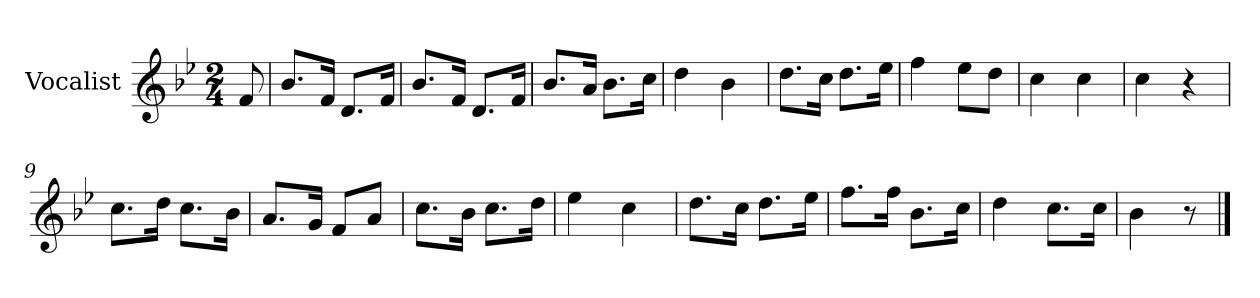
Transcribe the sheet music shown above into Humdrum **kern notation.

**kern
*part1
*staff1
*I"Vocalist
*k[b-e-]
*B-:
*M2/4
=
8f
=1
8.b-L
16fJk
8.dL
16fJk
=2
8.b-L
16fJk
8.dL
16fJk
=3
8.b-L
16aJk
8.b-L
16ccJk
=4
4dd
4b-
=5
8.ddL
16ccJk
8.ddL
16ee-Jk
=6
4ff
8ee-L
8ddJ
=7
4cc
4cc
=8
4cc
4r
=9
8.ccL
16ddJk
8.ccL
16b-Jk
=10
8.aL
16gJk
8fL
8aJ
=11
8.ccL
16b-Jk
8.ccL
16ddJk
=12
4ee-
4cc
=13
8.ddL
16ccJk
8.ddL
16ee-Jk
=14
8.ffL
16ffJk
8.b-L
16ccJk
=15
4dd
8.ccL
16ccJk
=16
4b-
8r
==
*-
